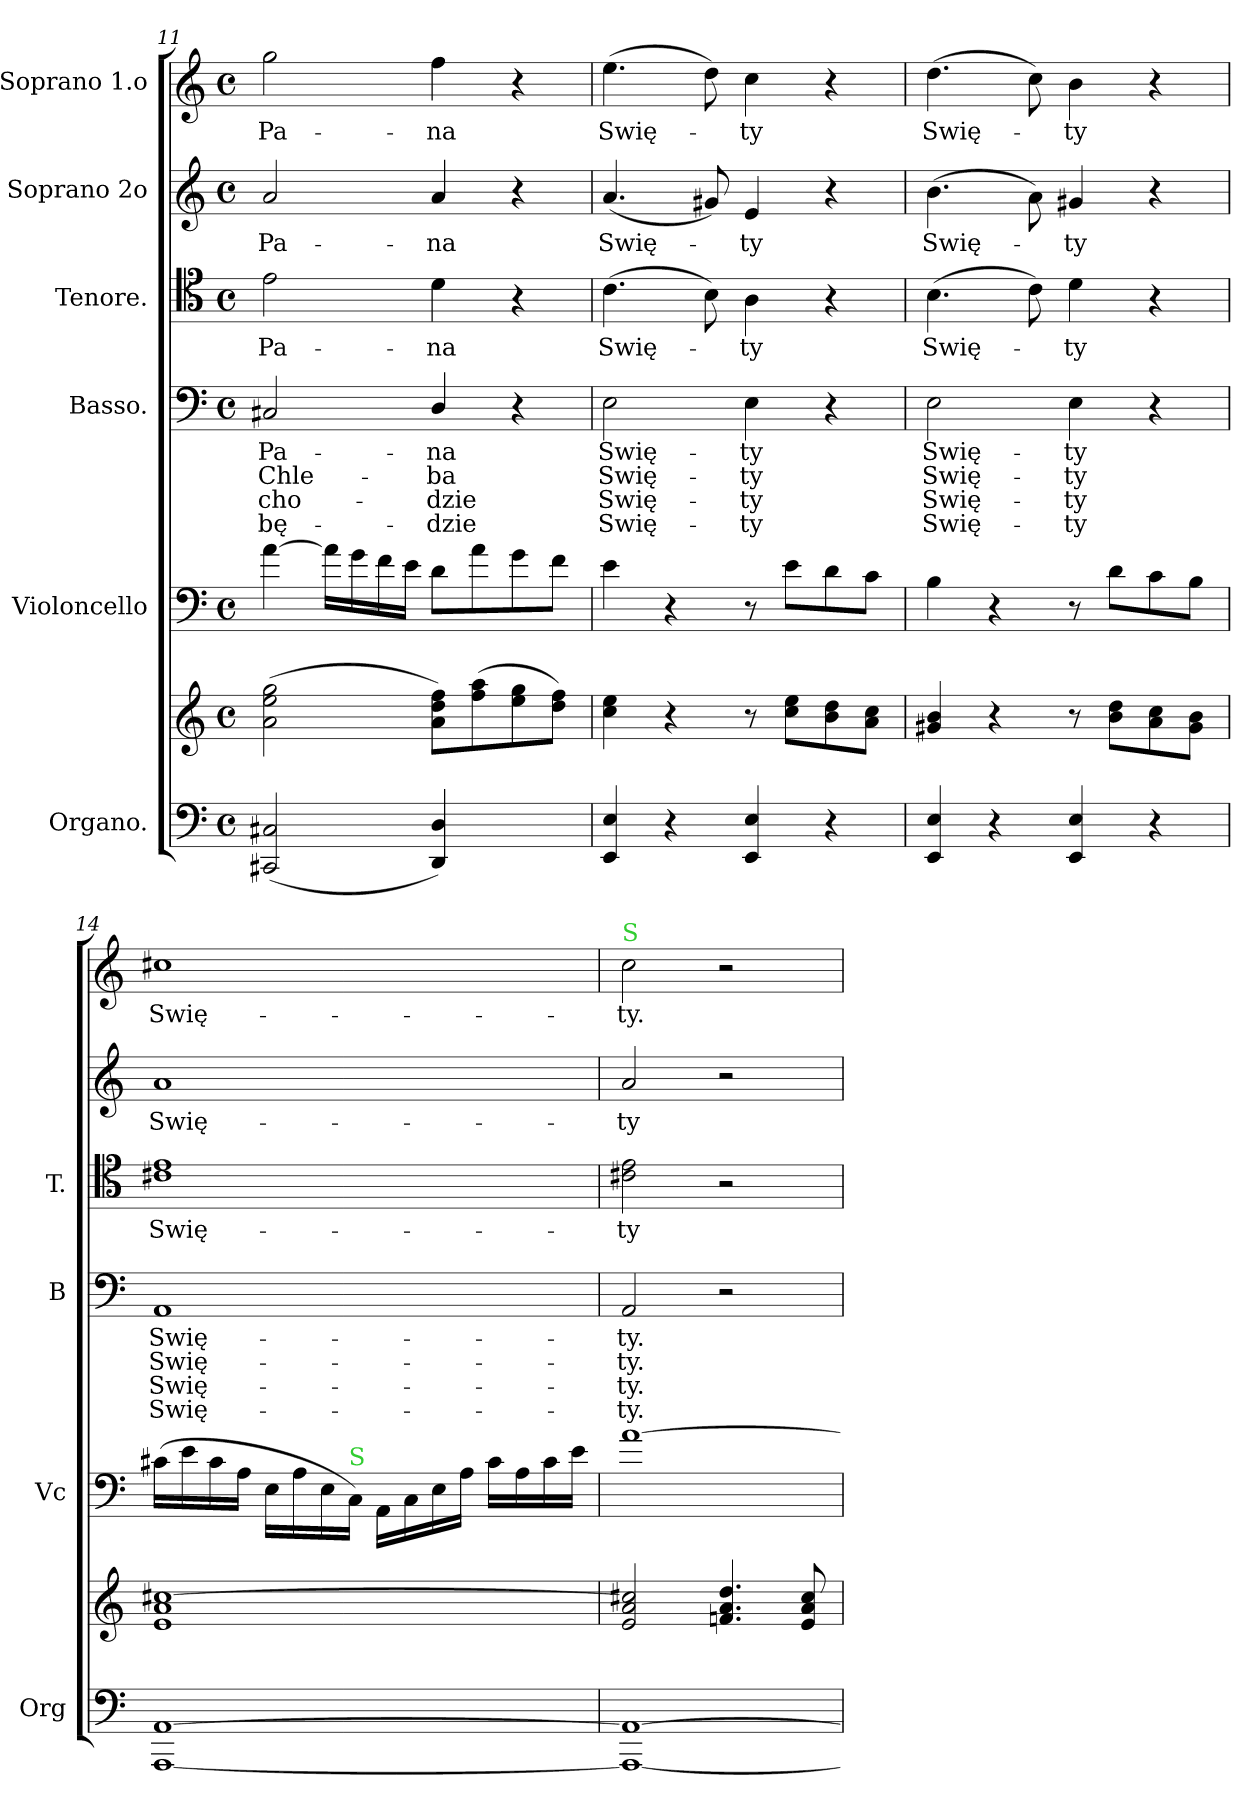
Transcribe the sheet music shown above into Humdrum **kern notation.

**kern	**kern	**kern	**kern	**text	**text	**text	**text	**kern	**text	**kern	**text	**kern	**text
*part6	*part6	*part5	*part4	*part4	*part4	*part4	*part4	*part3	*part3	*part2	*part2	*part1	*part1
*staff7	*staff6	*staff5	*staff4	*staff4	*staff4	*staff4	*staff4	*staff3	*staff3	*staff2	*staff2	*staff1	*staff1
*I"Organo.	*	*I"Violoncello	*I"Basso.	*	*	*	*	*I"Tenore.	*	*I"Soprano 2o	*	*I"Soprano 1.o	*
*I'Org	*	*I'Vc	*I'B	*	*	*	*	*I'T.	*	*	*	*	*
*clefF4	*clefG2	*clefF4	*clefF4	*	*	*	*	*clefC4	*	*clefG2	*	*clefG2	*
*k[]	*k[]	*k[]	*k[]	*	*	*	*	*k[]	*	*k[]	*	*k[]	*
*M4/4	*M4/4	*M4/4	*M4/4	*	*	*	*	*M4/4	*	*M4/4	*	*M4/4	*
*met(c)	*met(c)	*met(c)	*met(c)	*	*	*	*	*met(c)	*	*met(c)	*	*met(c)	*
=11	=11	=11	=11	=11	=11	=11	=11	=11	=11	=11	=11	=11	=11
(2CC#X/ 2C#X/	(2a\ 2ee\ 2gg\	[4a\	2C#X/	Pa-	Chle-	-cho-	bę-	2e\	Pa-	2a/	Pa-	2gg\	Pa-
.	.	16a\LL]	.	.	.	.	.	.	.	.	.	.	.
.	.	16g\	.	.	.	.	.	.	.	.	.	.	.
.	.	16f\	.	.	.	.	.	.	.	.	.	.	.
.	.	16e\JJ	.	.	.	.	.	.	.	.	.	.	.
4DD/ 4D/)	8a\ 8dd\ 8ff\L)	8d\L	4D/	-na	-ba	-dzie	-dzie	4d\	-na	4a/	-na	4ff\	-na
.	(8ff\ 8aa\	8a\	.	.	.	.	.	.	.	.	.	.	.
4ryy	8ee\ 8gg\	8g\	4r	.	.	.	.	4r	.	4r	.	4r	.
.	8dd\ 8ff\J)	8f\J	.	.	.	.	.	.	.	.	.	.	.
=12	=12	=12	=12	=12	=12	=12	=12	=12	=12	=12	=12	=12	=12
4EE/ 4E/	4cc\ 4ee\	4e\	2E\	Swię-	Swię-	Swię-	Swię-	(4.c\	Swię-	(4.a/	Swię-	(4.ee\	Swię-
4r	4r	4r	.	.	.	.	.	.	.	.	.	.	.
.	.	.	.	.	.	.	.	8B\)	.	8g#X/)	.	8dd\)	.
4EE/ 4E/	8r	8r	4E\	-ty	-ty	-ty	-ty	4A\	-ty	4e/	-ty	4cc\	-ty
.	8cc\ 8ee\L	8e\L	.	.	.	.	.	.	.	.	.	.	.
4r	8b\ 8dd\	8d\	4r	.	.	.	.	4r	.	4r	.	4r	.
.	8a\ 8cc\J	8c\J	.	.	.	.	.	.	.	.	.	.	.
=13	=13	=13	=13	=13	=13	=13	=13	=13	=13	=13	=13	=13	=13
4EE/ 4E/	4g#X/ 4b/	4B\	2E\	Swię-	Swię-	Swię-	Swię-	(4.B\	Swię-	(4.b\	Swię-	(4.dd\	Swię-
4r	4r	4r	.	.	.	.	.	.	.	.	.	.	.
.	.	.	.	.	.	.	.	8c\)	.	8a\)	.	8cc\)	.
4EE/ 4E/	8r	8r	4E\	-ty	-ty	-ty	-ty	4d\	-ty	4g#X/	-ty	4b\	-ty
.	8b\ 8dd\L	8d\L	.	.	.	.	.	.	.	.	.	.	.
4r	8a\ 8cc\	8c\	4r	.	.	.	.	4r	.	4r	.	4r	.
.	8g#\ 8b\J	8B\J	.	.	.	.	.	.	.	.	.	.	.
=14	=14	=14	=14	=14	=14	=14	=14	=14	=14	=14	=14	=14	=14
[1AAA [1AA	1e 1a [1cc#X	(>16c#X\LL	1AA	Swię-	Swię-	Swię-	Swię-	1c#X 1e	Swię-	1a	Swię-	1cc#X	Swię-
.	.	16e\	.	.	.	.	.	.	.	.	.	.	.
.	.	16c#\	.	.	.	.	.	.	.	.	.	.	.
.	.	16A\JJ	.	.	.	.	.	.	.	.	.	.	.
.	.	16E\LL	.	.	.	.	.	.	.	.	.	.	.
.	.	16A\	.	.	.	.	.	.	.	.	.	.	.
.	.	16E\	.	.	.	.	.	.	.	.	.	.	.
!	!	!LO:TX:a:color=limegreen:t=S	!	!	!	!	!	!	!	!	!	!	!
.	.	16C\JJ)	.	.	.	.	.	.	.	.	.	.	.
.	.	16AA\LL	.	.	.	.	.	.	.	.	.	.	.
.	.	16C\	.	.	.	.	.	.	.	.	.	.	.
.	.	16E\	.	.	.	.	.	.	.	.	.	.	.
.	.	16A\JJ	.	.	.	.	.	.	.	.	.	.	.
.	.	16c#\LL	.	.	.	.	.	.	.	.	.	.	.
.	.	16A\	.	.	.	.	.	.	.	.	.	.	.
.	.	16c#\	.	.	.	.	.	.	.	.	.	.	.
.	.	16e\JJ	.	.	.	.	.	.	.	.	.	.	.
=15	=15	=15	=15	=15	=15	=15	=15	=15	=15	=15	=15	=15	=15
!	!	!	!	!	!	!	!	!	!	!	!	!LO:TX:a:color=limegreen:t=S	!
1AAA_ 1AA_	2e/ 2a/ 2cc#X]/	[1a	2AA/	-ty.	-ty.	-ty.	-ty.	2c#X\ 2e\	-ty	2a/	-ty	2cc\	-ty.
.	4.fn/ 4.a/ 4.dd/	.	2r	.	.	.	.	2r	.	2r	.	2r	.
.	8e/ 8a/ 8cc#/	.	.	.	.	.	.	.	.	.	.	.	.
=	=	=	=	=	=	=	=	=	=	=	=	=	=
*-	*-	*-	*-	*-	*-	*-	*-	*-	*-	*-	*-	*-	*-
